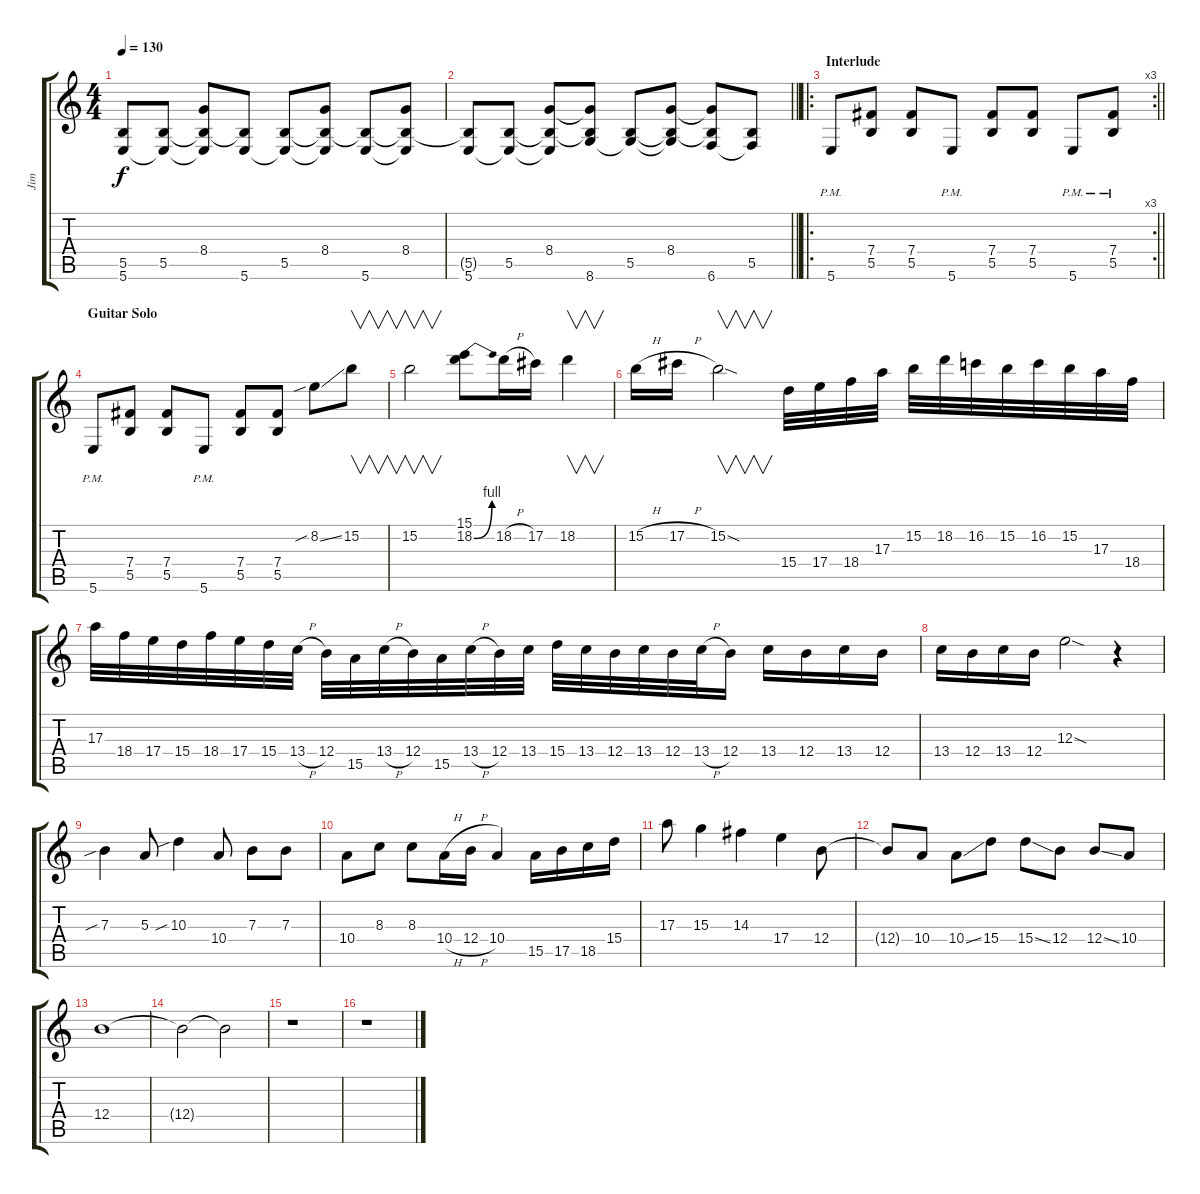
\track ("Jim" "Jim") {instrument distortionguitar}
\staff {score tabs}
\tuning (Db4 Ab3 E3 B2 Gb2 B1) {hide}
\ts (4 4)
\tempo 130
\clef g2
\ks c
(5.5{t} 5.6).8{dy f} (5.5 5.6{t}).8 (8.4 5.5{t} 5.6{t}).8 (5.5{t} 5.6).8 (5.5 5.6{t}).8 (8.4 5.5{t} 5.6{t}).8 (5.5{t} 5.6).8 (8.4 5.5{t} 5.6{t}).8 |
\barLineRight lightlight
(5.5{t} 5.6).8 (5.5 5.6{t}).8 (8.4 5.5{t} 5.6{t}).8 (8.4{t} 5.5{t} 8.6).8 (5.5 8.6{t}).8 (8.4 5.5{t} 8.6{t}).8 (8.4{t} 5.5{t} 6.6).8 (5.5 6.6{t}).8 |
\ro
\rc 3
\section ("" "Interlude")
\barLineRight lightlight
5.6{pm}.8 (7.4 5.5).8 (7.4 5.5).8 5.6{pm}.8 (7.4 5.5).8 (7.4 5.5).8 5.6{pm}.8 (7.4{pm} 5.5{pm}).8 |
\section ("" "Guitar Solo")
5.6{pm}.8 (7.4 5.5).8 (7.4 5.5).8 5.6{pm}.8 (7.4 5.5).8 (7.4 5.5).8 8.2{sib ss}.8 15.2.8{v} |
15.2.2{v} (15.1 18.2{be (bend 0 0 60 4)}).8 18.2{h}.16 17.2.16 18.2.4{v} |
15.2{h}.16 17.2{h}.16 15.2{sod}.2{v} 15.4.32 17.4.32 18.4.32 17.3.32 15.2.32 18.2.32 16.2.32 15.2.32 16.2.32 15.2.32 17.3.32 18.4.32 |
17.3.32 18.4.32 17.4.32 15.4.32 18.4.32 17.4.32 15.4.32 13.4{h}.32 12.4.32 15.5.32 13.4{h}.32 12.4.32 15.5.32 13.4{h}.32 12.4.32 13.4.32 15.4.32 13.4.32 12.4.32 13.4.32 12.4.32 13.4{h}.32 12.4.16 13.4.16 12.4.16 13.4.16 12.4.16 |
13.4.16 12.4.16 13.4.16 12.4.16 12.3{sod}.2 r.4 |
7.3{sib}.4 5.3.8 10.3{sib}.4 10.4.8 7.3.8 7.3.8 |
10.4.8 8.3.8 8.3.8 10.4{h}.16 12.4{h}.16 10.4.4 15.5.16 17.5.16 18.5.16 15.4.16 |
17.3.8 15.3.4 14.3.4 17.4.4 12.4.8 |
12.4{t}.8 10.4.8 10.4{ss}.8 15.4.8 15.4{ss}.8 12.4.8 12.4{ss}.8 10.4.8 |
12.4.1 |
12.4{t}.2 12.4{t}.2 |
r.1 |
r.1
